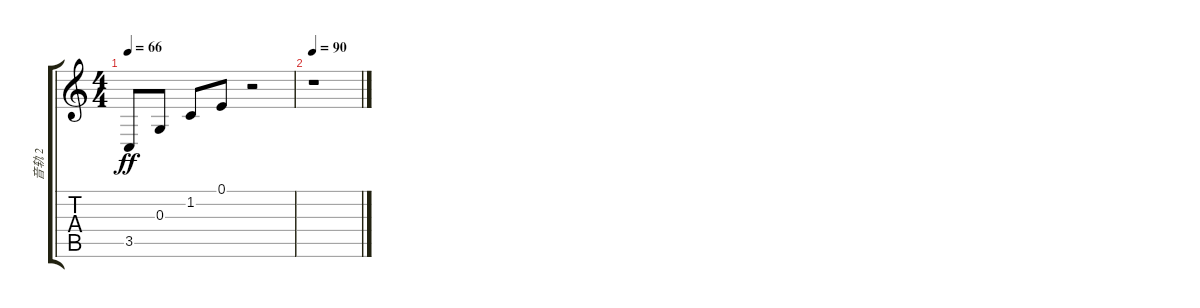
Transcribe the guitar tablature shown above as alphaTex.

\track ("音轨 2" "音轨 2") {instrument acousticgrandpiano}
\staff {score tabs}
\tuning (E4 B3 G3 D3 A2 E2) {hide}
\ts (4 4)
\tempo 66
\clef g2
\ks c
3.5.8{dy ff} 0.3.8 1.2.8 0.1.8 r.2 |
\tempo 90
r.1
